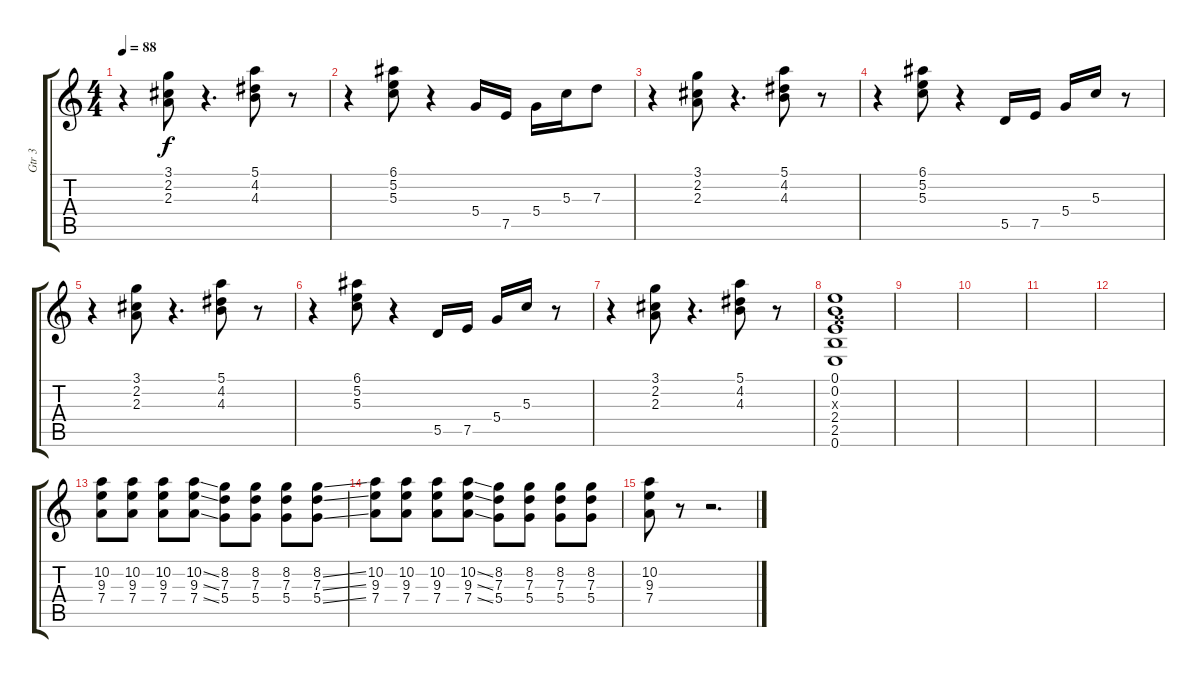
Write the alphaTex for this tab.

\track ("Gtr 3" "Gtr 3") {instrument distortionguitar}
\staff {score tabs}
\tuning (E4 B3 G3 D3 A2 E2) {hide}
\ts (4 4)
\tempo 88
\clef g2
\ks c
r.4{dy f} (3.1 2.2 2.3).8 r.4{d} (5.1 4.2 4.3).8 r.8 |
r.4 (6.1 5.2 5.3).8 r.4 5.4.16 7.5.16 5.4.16 5.3.16 7.3.8 |
r.4 (3.1 2.2 2.3).8 r.4{d} (5.1 4.2 4.3).8 r.8 |
r.4 (6.1 5.2 5.3).8 r.4 5.5.16 7.5.16 5.4.16 5.3.16 r.8 |
r.4 (3.1 2.2 2.3).8 r.4{d} (5.1 4.2 4.3).8 r.8 |
r.4 (6.1 5.2 5.3).8 r.4 5.5.16 7.5.16 5.4.16 5.3.16 r.8 |
r.4 (3.1 2.2 2.3).8 r.4{d} (5.1 4.2 4.3).8 r.8 |
(0.1 0.2 0.3{x} 2.4 2.5 0.6).1 |
|
|
|
|
(10.2 9.3 7.4).8 (10.2 9.3 7.4).8 (10.2 9.3 7.4).8 (10.2{ss} 9.3{ss} 7.4{ss}).8 (8.2 7.3 5.4).8 (8.2 7.3 5.4).8 (8.2 7.3 5.4).8 (8.2{ss} 7.3{ss} 5.4{ss}).8 |
(10.2 9.3 7.4).8 (10.2 9.3 7.4).8 (10.2 9.3 7.4).8 (10.2{ss} 9.3{ss} 7.4{ss}).8 (8.2 7.3 5.4).8 (8.2 7.3 5.4).8 (8.2 7.3 5.4).8 (8.2 7.3 5.4).8 |
(10.2 9.3 7.4).8 r.8 r.2{d}
